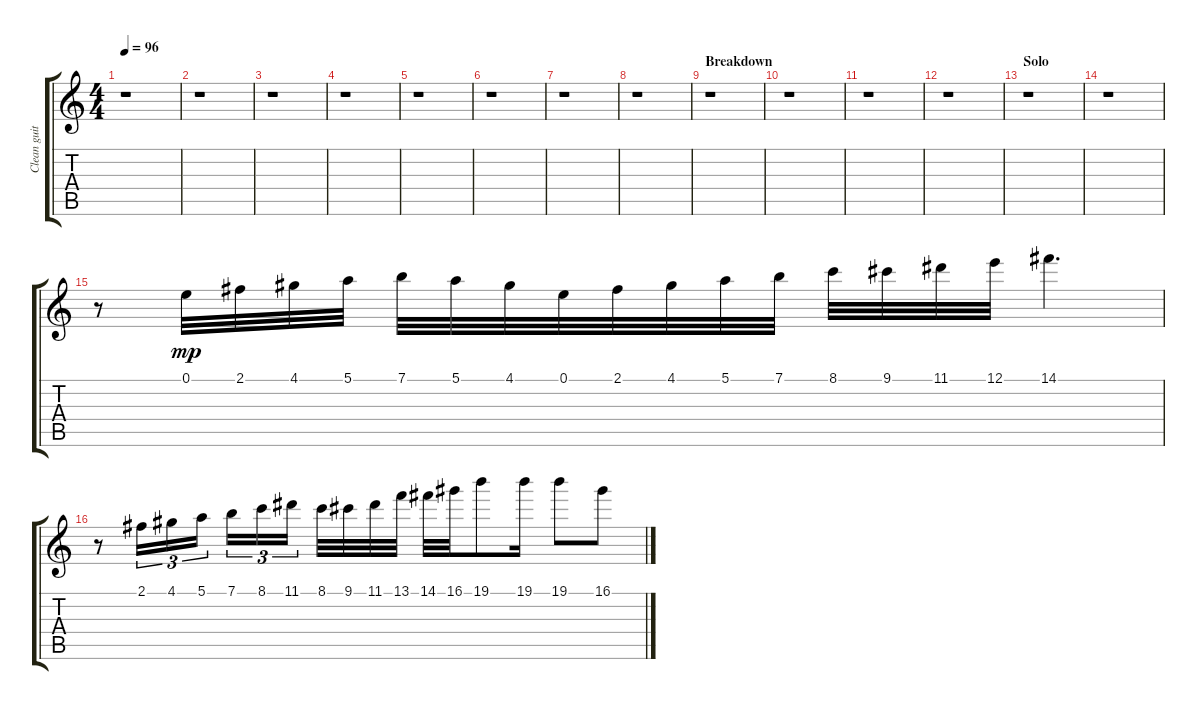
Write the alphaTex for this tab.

\track ("Clean guitar" "Clean guit") {instrument acousticguitarsteel}
\staff {score tabs}
\tuning (E4 B3 G3 D3 A2 E2) {hide}
\ts (4 4)
\tempo 96
\clef g2
\ks c
r.1{dy f} |
r.1 |
r.1 |
r.1 |
r.1 |
r.1 |
r.1 |
r.1 |
\section ("" "Breakdown")
r.1 |
r.1 |
r.1 |
r.1 |
\section ("" "Solo")
r.1 |
r.1 |
r.8 0.1.32{dy mp} 2.1.32 4.1.32 5.1.32 7.1.32 5.1.32 4.1.32 0.1.32 2.1.32 4.1.32 5.1.32 7.1.32 8.1.32 9.1.32 11.1.32 12.1.32 14.1.4{d} |
r.8 2.1.16{tu (3 2)} 4.1.16{tu (3 2)} 5.1.16{tu (3 2)} 7.1.16{tu (3 2)} 8.1.16{tu (3 2)} 11.1.16{tu (3 2)} 8.1.32 9.1.32 11.1.32 13.1.32 14.1.32 16.1.32 19.1.8 19.1.16 19.1.8 16.1.8
